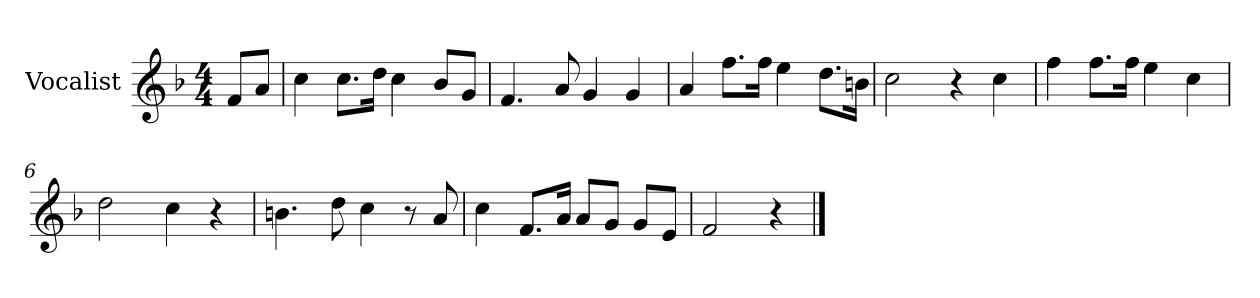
**kern
*part1
*staff1
*I"Vocalist
*k[b-]
*F:
*M4/4
=
8fL
8aJ
=1
4cc
8.ccL
16ddJk
4cc
8b-L
8gJ
=2
4.f
8a
4g
4g
=3
4a
8.ffL
16ffJk
4ee
8.ddL
16bnJk
=4
2cc
4r
4cc
=5
4ff
8.ffL
16ffJk
4ee
4cc
=6
2dd
4cc
4r
=7
4.bn
8dd
4cc
8r
8a
=8
4cc
8.fL
16aJk
8aL
8gJ
8gL
8eJ
=9
2f
4r
==
*-
